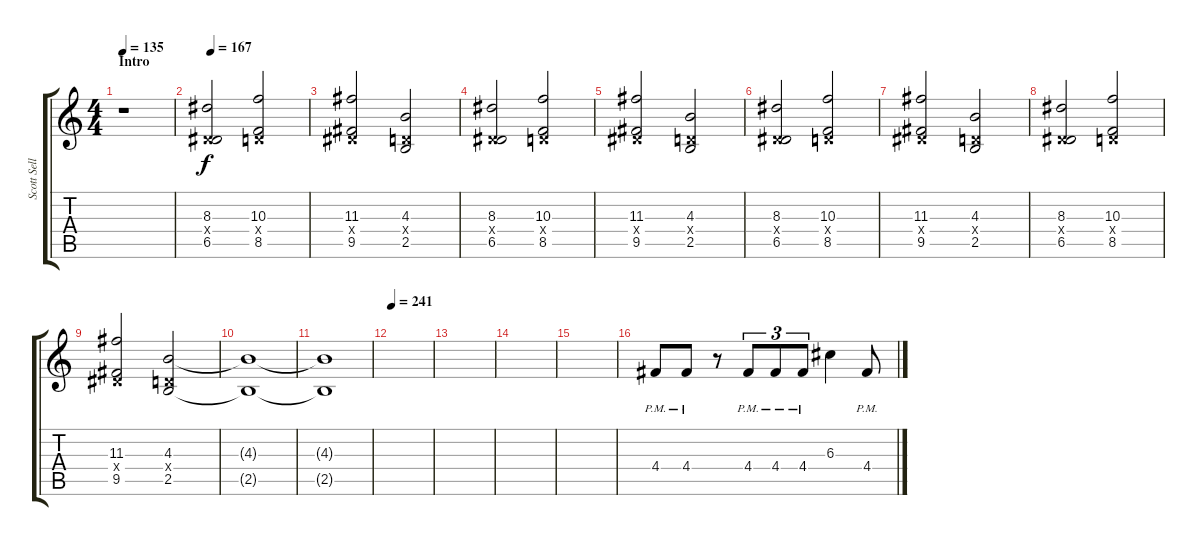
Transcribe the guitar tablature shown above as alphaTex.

\track ("Scott Sellers" "Scott Sell") {instrument distortionguitar}
\staff {score tabs}
\tuning (E4 B3 G3 D3 A2 E2) {hide}
\ts (4 4)
\section ("" "Intro")
\tempo 135
\clef g2
\ks c
r.1{dy f instrument distortionguitar} |
\tempo 167
(8.3 0.4{x} 6.5).2 (10.3 0.4{x} 8.5).2 |
(11.3 1.4{x} 9.5).2 (4.3 0.4{x} 2.5).2 |
(8.3 0.4{x} 6.5).2 (10.3 0.4{x} 8.5).2 |
(11.3 1.4{x} 9.5).2 (4.3 0.4{x} 2.5).2 |
(8.3 0.4{x} 6.5).2 (10.3 0.4{x} 8.5).2 |
(11.3 1.4{x} 9.5).2 (4.3 0.4{x} 2.5).2 |
(8.3 0.4{x} 6.5).2 (10.3 0.4{x} 8.5).2 |
(11.3 1.4{x} 9.5).2 (4.3 0.4{x} 2.5).2 |
(4.3{t} 2.5{t}).1 |
(4.3{t} 2.5{t}).1 |
\tempo 241
|
|
|
|
4.4{pm}.8 4.4{pm}.8 r.8 4.4{pm}.8{tu (3 2)} 4.4{pm}.8{tu (3 2)} 4.4{pm}.8{tu (3 2)} 6.3.4 4.4{pm}.8
